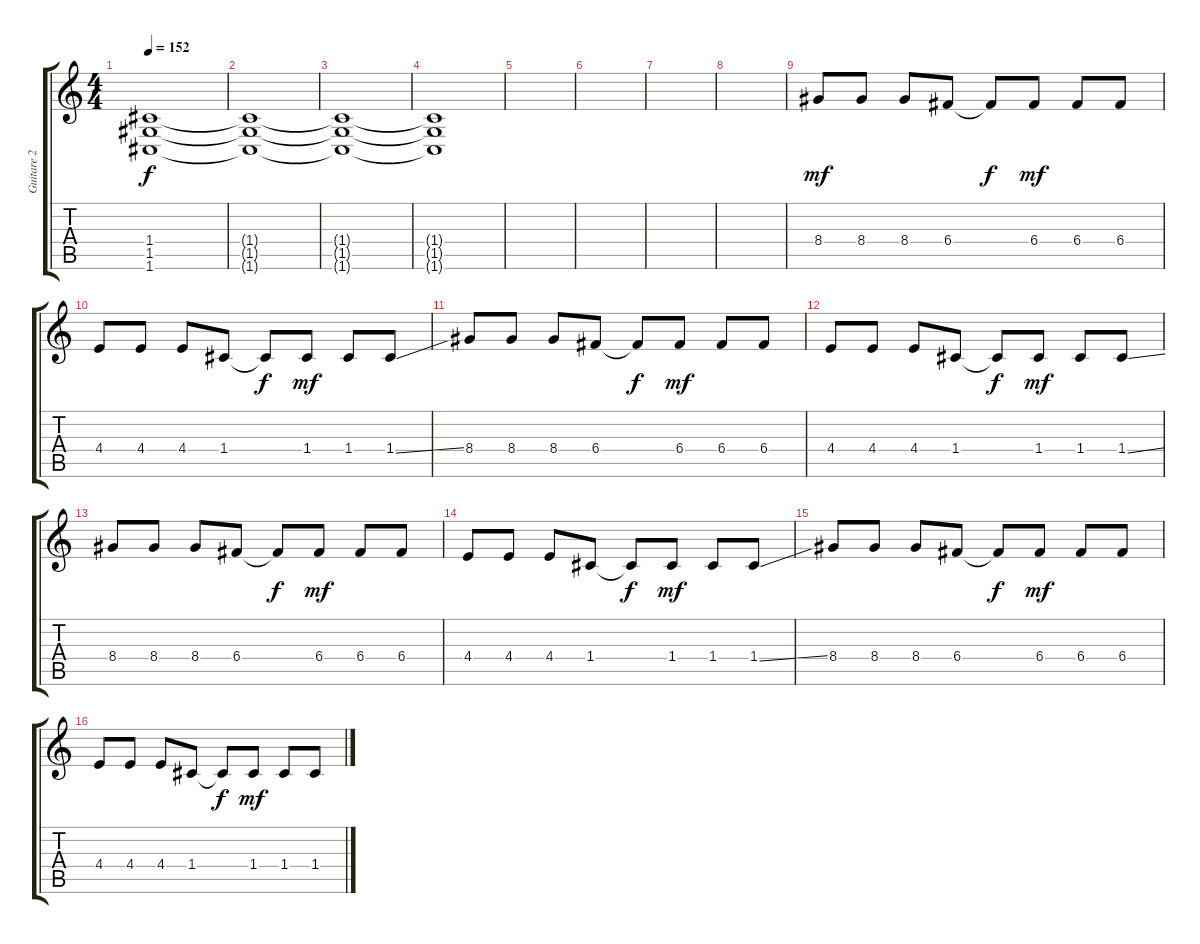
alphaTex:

\track ("Guitare 2" "Guitare 2") {instrument overdrivenguitar}
\staff {score tabs}
\tuning (Eb4 C4 G3 C3 G2 C2) {hide}
\ts (4 4)
\section ("" "")
\tempo 152
\clef g2
\ks c
(1.4 1.5 1.6).1{dy f volume 0} |
(1.4{t} 1.5{t} 1.6{t}).1 |
(1.4{t} 1.5{t} 1.6{t}).1 |
(1.4{t} 1.5{t} 1.6{t}).1 |
|
|
|
|
8.4.8{dy mf volume 13} 8.4.8 8.4.8 6.4.8 6.4{t}.8{dy f} 6.4.8{dy mf} 6.4.8 6.4.8 |
4.4.8 4.4.8 4.4.8 1.4.8 1.4{t}.8{dy f} 1.4.8{dy mf} 1.4.8 1.4{ss}.8 |
8.4.8 8.4.8 8.4.8 6.4.8 6.4{t}.8{dy f} 6.4.8{dy mf} 6.4.8 6.4.8 |
4.4.8 4.4.8 4.4.8 1.4.8 1.4{t}.8{dy f} 1.4.8{dy mf} 1.4.8 1.4{ss}.8 |
8.4.8 8.4.8 8.4.8 6.4.8 6.4{t}.8{dy f} 6.4.8{dy mf} 6.4.8 6.4.8 |
4.4.8 4.4.8 4.4.8 1.4.8 1.4{t}.8{dy f} 1.4.8{dy mf} 1.4.8 1.4{ss}.8 |
8.4.8 8.4.8 8.4.8 6.4.8 6.4{t}.8{dy f} 6.4.8{dy mf} 6.4.8 6.4.8 |
4.4.8 4.4.8 4.4.8 1.4.8 1.4{t}.8{dy f} 1.4.8{dy mf} 1.4.8 1.4{ss}.8
